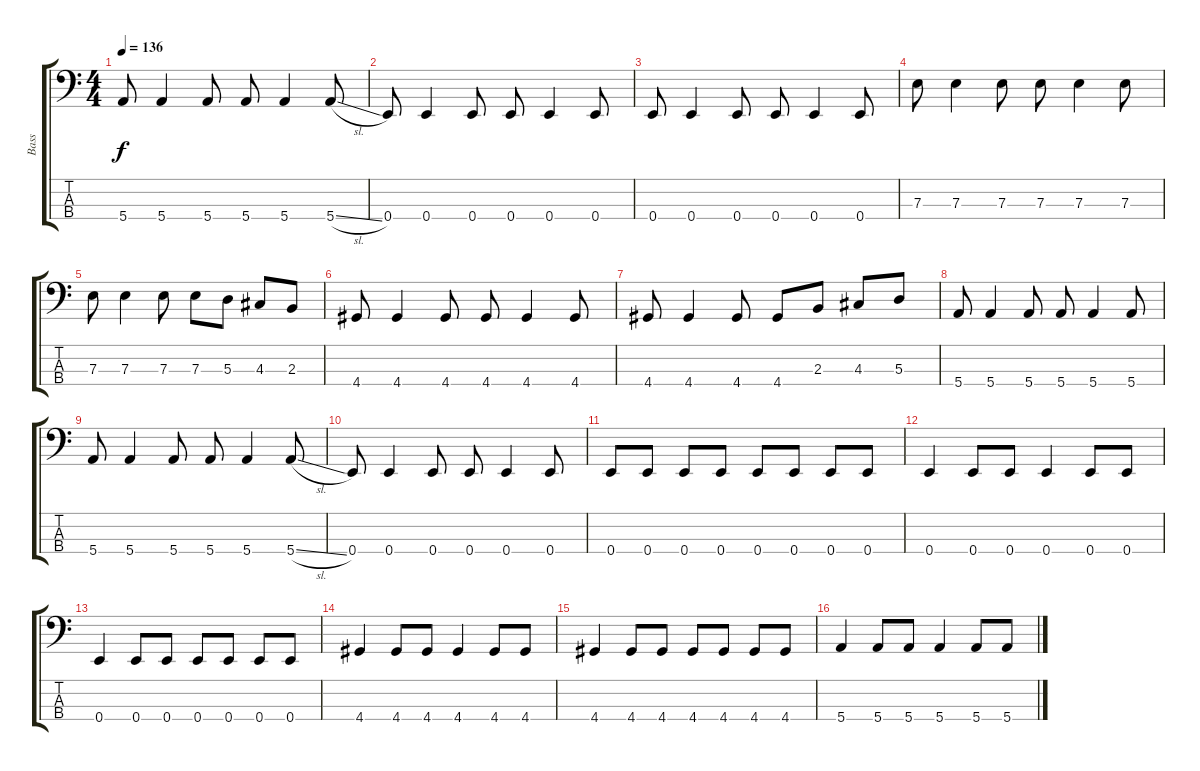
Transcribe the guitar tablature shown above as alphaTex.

\track ("Bass" "Bass") {instrument electricbassfinger}
\staff {score tabs}
\tuning (G2 D2 A1 E1) {hide}
\ts (4 4)
\tempo 136
\clef f4
\ks c
5.4.8{dy f} 5.4.4 5.4.8 5.4.8 5.4.4 5.4{sl}.8 |
0.4.8 0.4.4 0.4.8 0.4.8 0.4.4 0.4.8 |
0.4.8 0.4.4 0.4.8 0.4.8 0.4.4 0.4.8 |
7.3.8 7.3.4 7.3.8 7.3.8 7.3.4 7.3.8 |
7.3.8 7.3.4 7.3.8 7.3.8 5.3.8 4.3.8 2.3.8 |
4.4.8 4.4.4 4.4.8 4.4.8 4.4.4 4.4.8 |
4.4.8 4.4.4 4.4.8 4.4.8 2.3.8 4.3.8 5.3.8 |
5.4.8 5.4.4 5.4.8 5.4.8 5.4.4 5.4.8 |
5.4.8 5.4.4 5.4.8 5.4.8 5.4.4 5.4{sl}.8 |
0.4.8 0.4.4 0.4.8 0.4.8 0.4.4 0.4.8 |
0.4.8 0.4.8 0.4.8 0.4.8 0.4.8 0.4.8 0.4.8 0.4.8 |
0.4.4 0.4.8 0.4.8 0.4.4 0.4.8 0.4.8 |
0.4.4 0.4.8 0.4.8 0.4.8 0.4.8 0.4.8 0.4.8 |
4.4.4 4.4.8 4.4.8 4.4.4 4.4.8 4.4.8 |
4.4.4 4.4.8 4.4.8 4.4.8 4.4.8 4.4.8 4.4.8 |
5.4.4 5.4.8 5.4.8 5.4.4 5.4.8 5.4.8
